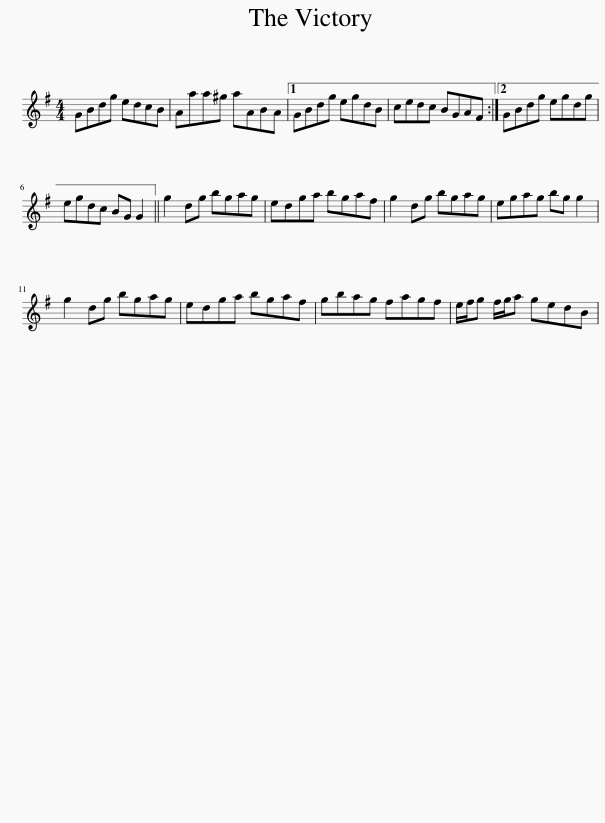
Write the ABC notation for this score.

X:1
L:1/8
M:4/4
I:linebreak $
K:G
V:1 treble
V:1
 GBdg edcB | Aaa^g aABA |1 GBdg egdB | cedc BGAF :|2 GBdg egdg |$ %5
 egdc BG G2 || g2 dg bgag | edga bgaf | g2 dg bgag | egag bg g2 |$ %10
 g2 dg bgag | edga bgaf | gbag fagf | e/f/g f/g/a gedB | %14
